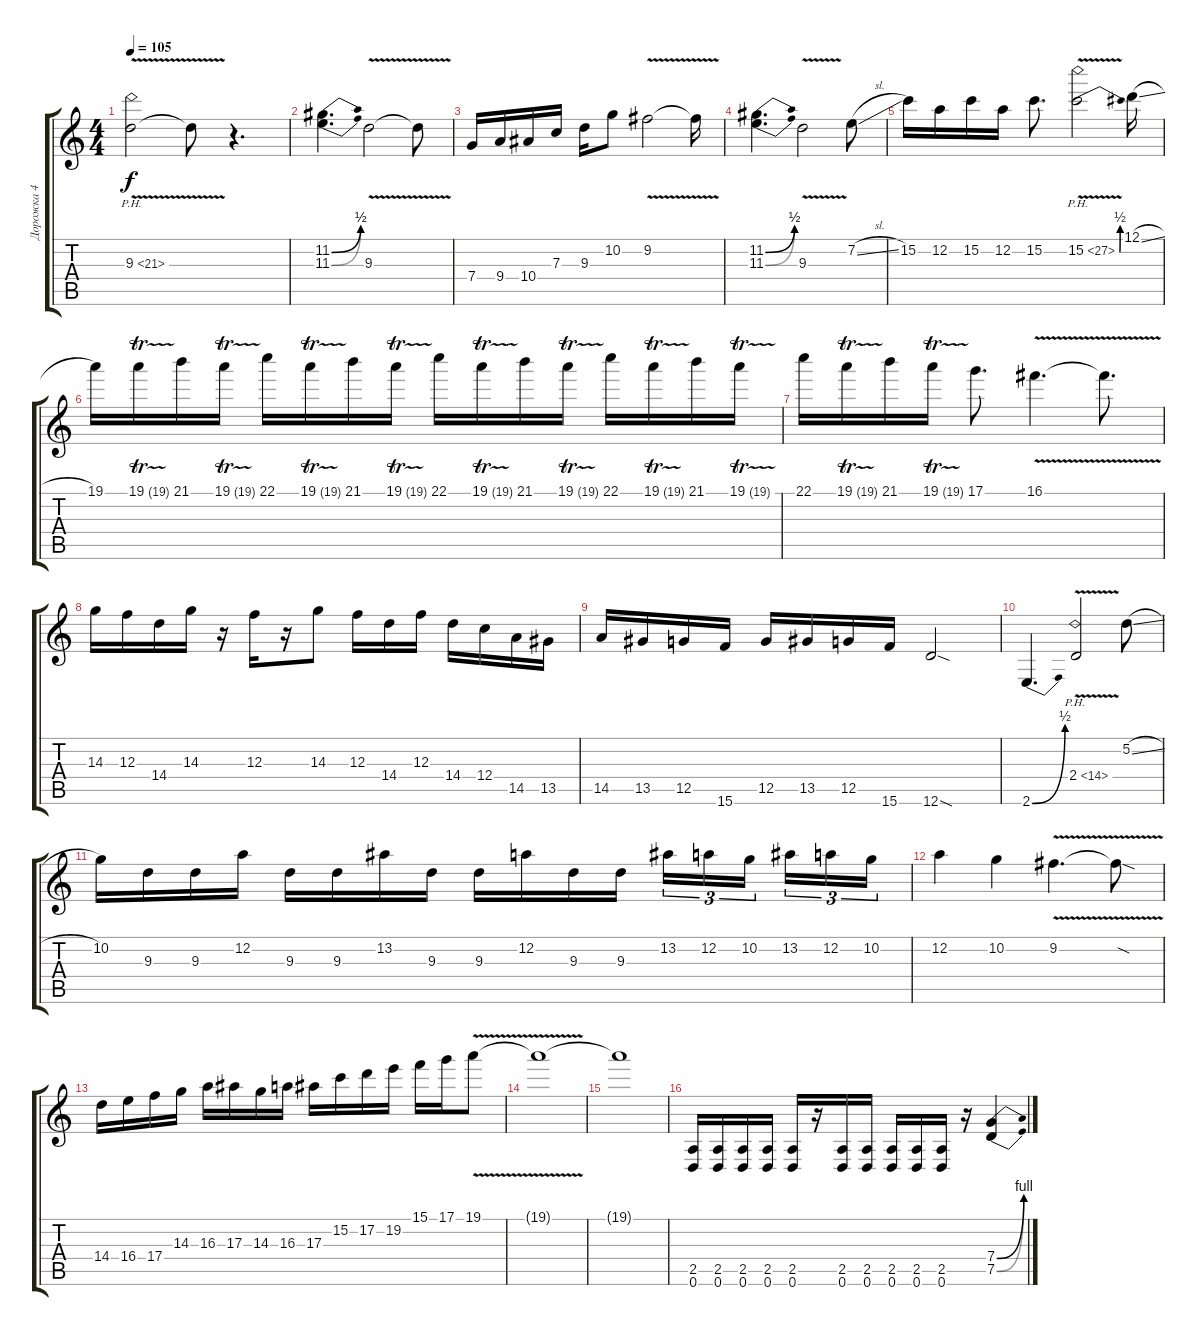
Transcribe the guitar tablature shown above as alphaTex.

\track ("Дорожка 4" "Дорожка 4") {instrument distortionguitar}
\staff {score tabs}
\tuning (D4 A3 F3 C3 G2 D2) {hide}
\ts (4 4)
\tempo 105
\clef g2
\ks c
9.3{ph 12 v}.2{dy f} 9.3{t}.8 r.4{d} |
(11.2{be (bend 0 0 60 2)} 11.3{be (bend 0 0 60 2)}).4{d} 9.3{v}.2 9.3{t}.8 |
7.4.16 9.4.16 10.4.16 7.3.16 9.3.16 10.2.8 9.2{v}.2 9.2{t}.16 |
(11.2{be (bend 0 0 60 2)} 11.3{be (bend 0 0 60 2)}).4{d} 9.3{v}.2 7.2{sl}.8 |
15.2.16 12.2.16 15.2.16 12.2.16 15.2.8{d} 15.2{be (bend 0 0 60 2) ph 12 v}.2 12.1{sl}.16 |
19.1.16 19.1{tr (19 32)}.16 21.1.16 19.1{tr (19 32)}.16 22.1.16 19.1{tr (19 32)}.16 21.1.16 19.1{tr (19 32)}.16 22.1.16 19.1{tr (19 32)}.16 21.1.16 19.1{tr (19 32)}.16 22.1.16 19.1{tr (19 32)}.16 21.1.16 19.1{tr (19 32)}.16 |
22.1.16 19.1{tr (19 32)}.16 21.1.16 19.1{tr (19 32)}.16 17.1.8{d} 16.1{v}.4{d} 16.1{t}.8{d} |
14.3.16 12.3.16 14.4.16 14.3.16 r.16 12.3.16 r.16 14.3.8 12.3.16 14.4.16 12.3.16 14.4.16 12.4.16 14.5.16 13.5.16 |
14.5.16 13.5.16 12.5.16 15.6.16 12.5.16 13.5.16 12.5.16 15.6.16 12.6{sod}.2 |
2.6{be (bend 0 0 60 2)}.4{d} 2.4{ph 12 v}.2 5.2{sl}.8 |
10.2.16 9.3.16 9.3.16 12.2.16 9.3.16 9.3.16 13.2.16 9.3.16 9.3.16 12.2.16 9.3.16 9.3.16 13.2.16{tu (3 2)} 12.2.16{tu (3 2)} 10.2.16{tu (3 2) beam splitsecondary} 13.2.16{tu (3 2)} 12.2.16{tu (3 2)} 10.2.16{tu (3 2)} |
12.2.4 10.2.4 9.2{v}.4{d} 9.2{sod t}.8 |
14.4.16 16.4.16 17.4.16 14.3.16 16.3.16 17.3.16 14.3.16 16.3.16 17.3.16 15.2.16 17.2.16 19.2.16 15.1.16 17.1.16 19.1{v}.8 |
19.1{t}.1{volume 7} |
19.1{t}.1 |
(2.5 0.6).16{volume 13 balance 0} (2.5 0.6).16 (2.5 0.6).16 (2.5 0.6).16 (2.5 0.6).16 r.16 (2.5 0.6).16 (2.5 0.6).16 (2.5 0.6).16 (2.5 0.6).16 (2.5 0.6).16 r.16 (7.4{be (bend 0 0 60 4)} 7.5{be (bend 0 0 60 4)}).4
